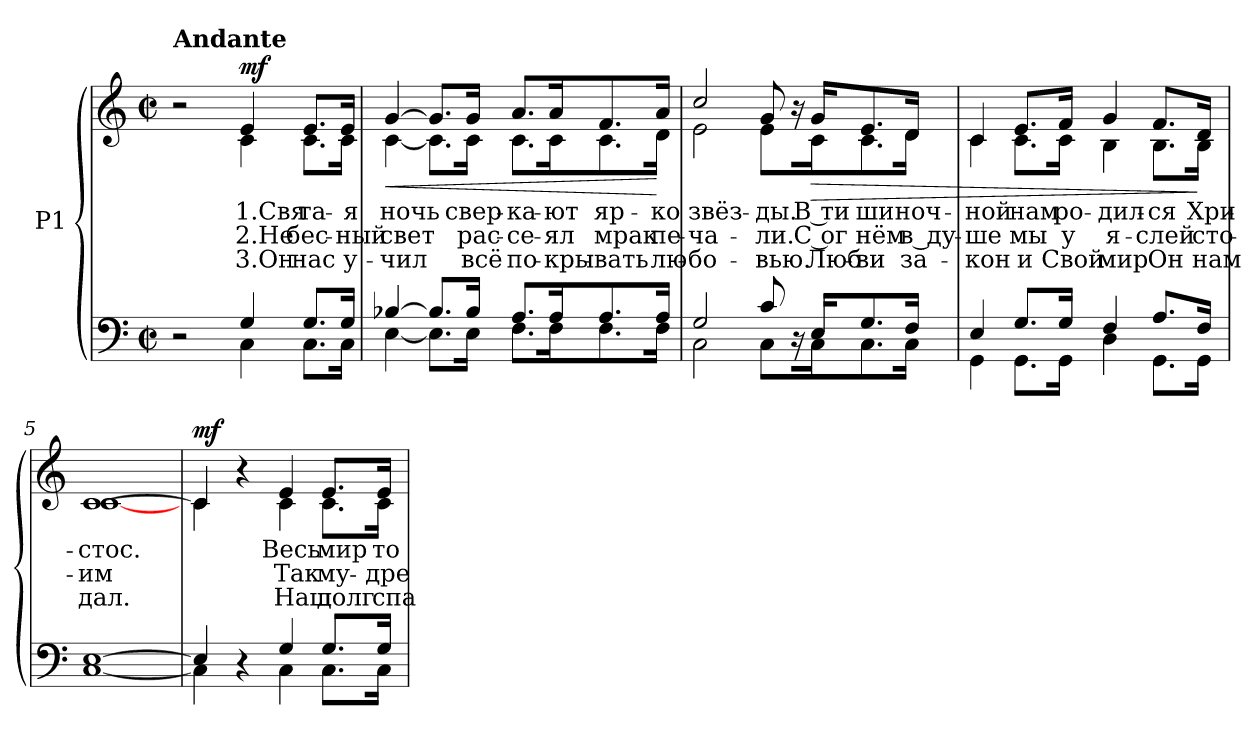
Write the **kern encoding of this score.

**kern	**kern	**text	**text	**text	**dynam
*part1	*part1	*part1	*part1	*part1	*part1
*staff2	*staff1	*staff1	*staff1	*staff1	*staff1/2
*I"P1	*	*	*	*	*
!!LO:PB:g=z
*clefF4	*clefG2	*	*	*	*
*k[]	*k[]	*	*	*	*
*C:	*C:	*	*	*	*
*M2/2	*M2/2	*	*	*	*
*met(c|)	*met(c|)	*	*	*	*
*MM80	*MM80	*	*	*	*
=1	=1	=1	=1	=1	=1
*^	*^	*	*	*	*
!	!	!LO:TX:a:B:t=Andante	!	!	!	!	!
2r	2ryy	2r	2ryy	.	.	.	.
!	!	!	!	!LO:LY:b:color=#000000	!LO:LY:b:color=#000000	!LO:LY:b:color=#000000	!
4Gi/	4Ci\	4ei/	4ci\	1.Свя	2.Не	3.Он	mf
!	!	!	!	!LO:LY:b:color=#000000	!LO:LY:b:color=#000000	!LO:LY:b:color=#000000	!
8.Gi/L	8.Ci\L	8.ei/L	8.ci\L	та-	бес-	нас	.
!	!	!	!	!LO:LY:b:color=#000000	!LO:LY:b:color=#000000	!LO:LY:b:color=#000000	!
16Gi/Jk	16Ci\Jk	16ei/Jk	16ci\Jk	-я	-ный	у-	.
=2	=2	=2	=2	=2	=2	=2	=2
!	!	!	!	!LO:LY:b:color=#000000	!LO:LY:b:color=#000000	!LO:LY:b:color=#000000	!LO:HP:b
[>4B-Xi/	[<4Ei\	[>4gi/	[<4ci\	ночь	свет	-чил	<
8.B-i/L]	8.Ei\L]	8.gi/L]	8.ci\L]	.	.	.	.
!	!	!	!	!LO:LY:b:color=#000000	!LO:LY:b:color=#000000	!LO:LY:b:color=#000000	!
16B-i/Jk	16Ei\Jk	16gi/Jk	16ci\Jk	свер-	рас-	всё	.
!	!	!	!	!LO:LY:b:color=#000000	!LO:LY:b:color=#000000	!LO:LY:b:color=#000000	!
8.Ai/L	8.Fi\L	8.ai/L	8.ci\L	-ка-	-се-	по-	.
!	!	!	!	!LO:LY:b:color=#000000	!LO:LY:b:color=#000000	!LO:LY:b:color=#000000	!
16Ai/K	16Fi\K	16ai/K	16ci\K	-ют	-ял	-кры-	.
!	!	!	!	!LO:LY:b:color=#000000	!LO:LY:b:color=#000000	!LO:LY:b:color=#000000	!
8.Ai/	8.Fi\	8.fi/	8.ci\	яр-	мрак	-вать	.
!	!	!	!	!LO:LY:b:color=#000000	!LO:LY:b:color=#000000	!LO:LY:b:color=#000000	!
16Ai/Jk	16Fi\Jk	16ai/Jk	16di\Jk	-ко	пе-	лю-	[
=3	=3	=3	=3	=3	=3	=3	=3
!	!	!	!	!LO:LY:b:color=#000000	!LO:LY:b:color=#000000	!LO:LY:b:color=#000000	!
2Gi/	2Ci\	2cci/	2ei\	звёз-	-ча-	-бо-	.
!	!	!	!	!LO:LY:b:color=#000000	!LO:LY:b:color=#000000	!LO:LY:b:color=#000000	!
8ci/	8Ci\L	8gi/	8ei\L	-ды.	-ли.	-вью.	.
16r	16ryy	16r	16ryy	.	.	.	.
!	!	!	!	!LO:LY:b:color=#000000	!LO:LY:b:color=#000000	!LO:LY:b:color=#000000	!LO:HP:b
16Ei/KL	16Ci\K	16gi/KL	16ci\K	В ти	С ог	Люб-	>
!	!	!	!	!LO:LY:b:color=#000000	!LO:LY:b:color=#000000	!LO:LY:b:color=#000000	!
8.Gi/	8.Ci\	8.ei/	8.ci\	ши	нём	-ви	.
!	!	!	!	!LO:LY:b:color=#000000	!LO:LY:b:color=#000000	!LO:LY:b:color=#000000	!
16Fi/Jk	16Ci\Jk	16di/Jk	16di\Jk	ноч-	в ду-	за-	.
!!LO:LB:g=z	!!
=4	=4	=4	=4	=4	=4	=4	=4
!	!	!	!	!LO:LY:b:color=#000000	!LO:LY:b:color=#000000	!LO:LY:b:color=#000000	!
4Ei/	4GGi\	4ci/	4ci\	-ной	ше	-кон	.
!	!	!	!	!LO:LY:b:color=#000000	!LO:LY:b:color=#000000	!LO:LY:b:color=#000000	!
8.Gi/L	8.GGi\L	8.ei/L	8.ci\L	нам	мы	и	.
!	!	!	!	!LO:LY:b:color=#000000	!LO:LY:b:color=#000000	!LO:LY:b:color=#000000	!
16Gi/Jk	16GGi\Jk	16fi/Jk	16ci\Jk	ро-	у	Свой	.
!	!	!	!	!LO:LY:b:color=#000000	!LO:LY:b:color=#000000	!LO:LY:b:color=#000000	!
4Fi/	4Di\	4gi/	4Bi\	-дил-	я-	мир	.
!	!	!	!	!LO:LY:b:color=#000000	!LO:LY:b:color=#000000	!LO:LY:b:color=#000000	!
8.Ai/L	8.GGi\L	8.fi/L	8.Bi\L	-ся	-слей	Он	.
!	!	!	!	!LO:LY:b:color=#000000	!LO:LY:b:color=#000000	!LO:LY:b:color=#000000	!
16Fi/Jk	16GGi\Jk	16di/Jk	16Bi\Jk	Хри-	сто-	нам	]
*v	*v	*	*	*	*	*	*
=5	=5	=5	=5	=5	=5	=5
*^	*	*	*	*	*	*
!	!	!	!	!LO:LY:b:color=#000000	!LO:LY:b:color=#000000	!LO:LY:b:color=#000000	!
*v	*v	*	*	*	*	*	*
[<1Ci [>1Ei	[<1ci	[>1ci	-стос.	-им	дал.	.
=6	=6	=6	=6	=6	=6	=6
*^	*	*	*	*	*	*
4Ei/]	4Ci\]	4ci/]	4ci\	.	.	.	mf
4r	4ryy	4r	4ryy	.	.	.	.
!	!	!	!	!LO:LY:b:color=#000000	!LO:LY:b:color=#000000	!LO:LY:b:color=#000000	!
4Gi/	4Ci\	4ei/	4ci\	Весь	Так	Наш	.
!	!	!	!	!LO:LY:b:color=#000000	!LO:LY:b:color=#000000	!LO:LY:b:color=#000000	!
8.Gi/L	8.Ci\L	8.ei/L	8.ci\L	мир	му-	долг	.
!	!	!	!	!LO:LY:b:color=#000000	!LO:LY:b:color=#000000	!LO:LY:b:color=#000000	!
16Gi/Jk	16Ci\Jk	16ei/Jk	16ci\Jk	то-	-дре-	спа-	.
*v	*v	*	*	*	*	*	*
*	*v	*v	*	*	*	*
=	=	=	=	=	=
*-	*-	*-	*-	*-	*-
